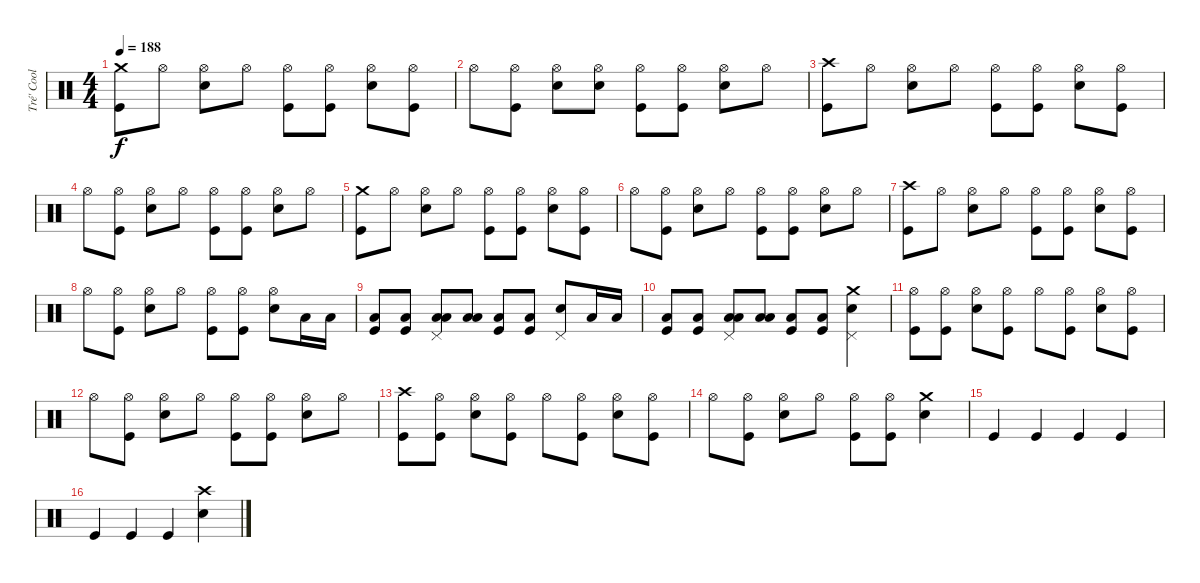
\track ("Tré' Cool" "Tré' Cool") {instrument percussion}
\staff {score}
\articulation defaults
\ts (4 4)
\tempo 188
\clef neutral
\ks c
("Crash medium (hit)" "Kick (hit)").8{dy f} "Hi-Hat (open)".8 ("Hi-Hat (open)" "Electric Snare (hit)").8 "Hi-Hat (open)".8 ("Hi-Hat (open)" "Kick (hit)").8 ("Hi-Hat (open)" "Kick (hit)").8 ("Hi-Hat (open)" "Electric Snare (hit)").8 ("Hi-Hat (open)" "Kick (hit)").8 |
"Hi-Hat (open)".8 ("Hi-Hat (open)" "Kick (hit)").8 ("Hi-Hat (open)" "Electric Snare (hit)").8 ("Hi-Hat (open)" "Electric Snare (hit)").8 ("Hi-Hat (open)" "Kick (hit)").8 ("Hi-Hat (open)" "Kick (hit)").8 ("Hi-Hat (open)" "Electric Snare (hit)").8 "Hi-Hat (open)".8 |
("Crash high (hit)" "Kick (hit)").8 "Hi-Hat (open)".8 ("Hi-Hat (open)" "Electric Snare (hit)").8 "Hi-Hat (open)".8 ("Hi-Hat (open)" "Kick (hit)").8 ("Hi-Hat (open)" "Kick (hit)").8 ("Hi-Hat (open)" "Electric Snare (hit)").8 ("Hi-Hat (open)" "Kick (hit)").8 |
"Hi-Hat (open)".8 ("Hi-Hat (open)" "Kick (hit)").8 ("Hi-Hat (open)" "Electric Snare (hit)").8 "Hi-Hat (open)".8 ("Hi-Hat (open)" "Kick (hit)").8 ("Hi-Hat (open)" "Kick (hit)").8 ("Hi-Hat (open)" "Electric Snare (hit)").8 "Hi-Hat (open)".8 |
("Crash medium (hit)" "Kick (hit)").8 "Hi-Hat (open)".8 ("Hi-Hat (open)" "Electric Snare (hit)").8 "Hi-Hat (open)".8 ("Hi-Hat (open)" "Kick (hit)").8 ("Hi-Hat (open)" "Kick (hit)").8 ("Hi-Hat (open)" "Electric Snare (hit)").8 ("Hi-Hat (open)" "Kick (hit)").8 |
"Hi-Hat (open)".8 ("Hi-Hat (open)" "Kick (hit)").8 ("Hi-Hat (open)" "Electric Snare (hit)").8 "Hi-Hat (open)".8 ("Hi-Hat (open)" "Kick (hit)").8 ("Hi-Hat (open)" "Kick (hit)").8 ("Hi-Hat (open)" "Electric Snare (hit)").8 "Hi-Hat (open)".8 |
("Crash high (hit)" "Kick (hit)").8 "Hi-Hat (open)".8 ("Hi-Hat (open)" "Electric Snare (hit)").8 "Hi-Hat (open)".8 ("Hi-Hat (open)" "Kick (hit)").8 ("Hi-Hat (open)" "Kick (hit)").8 ("Hi-Hat (open)" "Electric Snare (hit)").8 ("Hi-Hat (open)" "Kick (hit)").8 |
"Hi-Hat (open)".8 ("Hi-Hat (open)" "Kick (hit)").8 ("Hi-Hat (open)" "Electric Snare (hit)").8 "Hi-Hat (open)".8 ("Hi-Hat (open)" "Kick (hit)").8 ("Hi-Hat (open)" "Kick (hit)").8 ("Hi-Hat (open)" "Electric Snare (hit)").8 "Low Floor Tom (hit)".16 "Low Floor Tom (hit)".16 |
("Low Floor Tom (hit)" "Kick (hit)").8 ("Low Floor Tom (hit)" "Kick (hit)").8 ("Low Tom (hit)" "Low Floor Tom (hit)" "Pedal Hi-Hat (hit)").8 ("Low Tom (hit)" "Low Floor Tom (hit)").8 ("Low Floor Tom (hit)" "Kick (hit)").8 ("Low Floor Tom (hit)" "Kick (hit)").8 ("Electric Snare (hit)" "Pedal Hi-Hat (hit)").8 "Low Floor Tom (hit)".16 "Low Floor Tom (hit)".16 |
("Low Floor Tom (hit)" "Kick (hit)").8 ("Low Floor Tom (hit)" "Kick (hit)").8 ("Low Tom (hit)" "Low Floor Tom (hit)" "Pedal Hi-Hat (hit)").8 ("Low Tom (hit)" "Low Floor Tom (hit)").8 ("Low Floor Tom (hit)" "Kick (hit)").8 ("Low Floor Tom (hit)" "Kick (hit)").8 ("Crash medium (hit)" "Electric Snare (hit)" "Pedal Hi-Hat (hit)").4 |
("Hi-Hat (open)" "Kick (hit)").8 ("Hi-Hat (open)" "Kick (hit)").8 ("Hi-Hat (open)" "Electric Snare (hit)").8 ("Hi-Hat (open)" "Kick (hit)").8 "Hi-Hat (open)".8 ("Hi-Hat (open)" "Kick (hit)").8 ("Hi-Hat (open)" "Electric Snare (hit)").8 ("Hi-Hat (open)" "Kick (hit)").8 |
"Hi-Hat (open)".8 ("Hi-Hat (open)" "Kick (hit)").8 ("Hi-Hat (open)" "Electric Snare (hit)").8 "Hi-Hat (open)".8 ("Hi-Hat (open)" "Kick (hit)").8 ("Hi-Hat (open)" "Kick (hit)").8 ("Hi-Hat (open)" "Electric Snare (hit)").8 "Hi-Hat (open)".8 |
("Crash high (hit)" "Kick (hit)").8 ("Hi-Hat (open)" "Kick (hit)").8 ("Hi-Hat (open)" "Electric Snare (hit)").8 ("Hi-Hat (open)" "Kick (hit)").8 "Hi-Hat (open)".8 ("Hi-Hat (open)" "Kick (hit)").8 ("Hi-Hat (open)" "Electric Snare (hit)").8 ("Hi-Hat (open)" "Kick (hit)").8 |
"Hi-Hat (open)".8 ("Hi-Hat (open)" "Kick (hit)").8 ("Hi-Hat (open)" "Electric Snare (hit)").8 "Hi-Hat (open)".8 ("Hi-Hat (open)" "Kick (hit)").8 ("Hi-Hat (open)" "Kick (hit)").8 ("Crash medium (hit)" "Electric Snare (hit)").4 |
"Kick (hit)".4 "Kick (hit)".4 "Kick (hit)".4 "Kick (hit)".4 |
"Kick (hit)".4 "Kick (hit)".4 "Kick (hit)".4 ("Crash high (hit)" "Electric Snare (hit)").4
